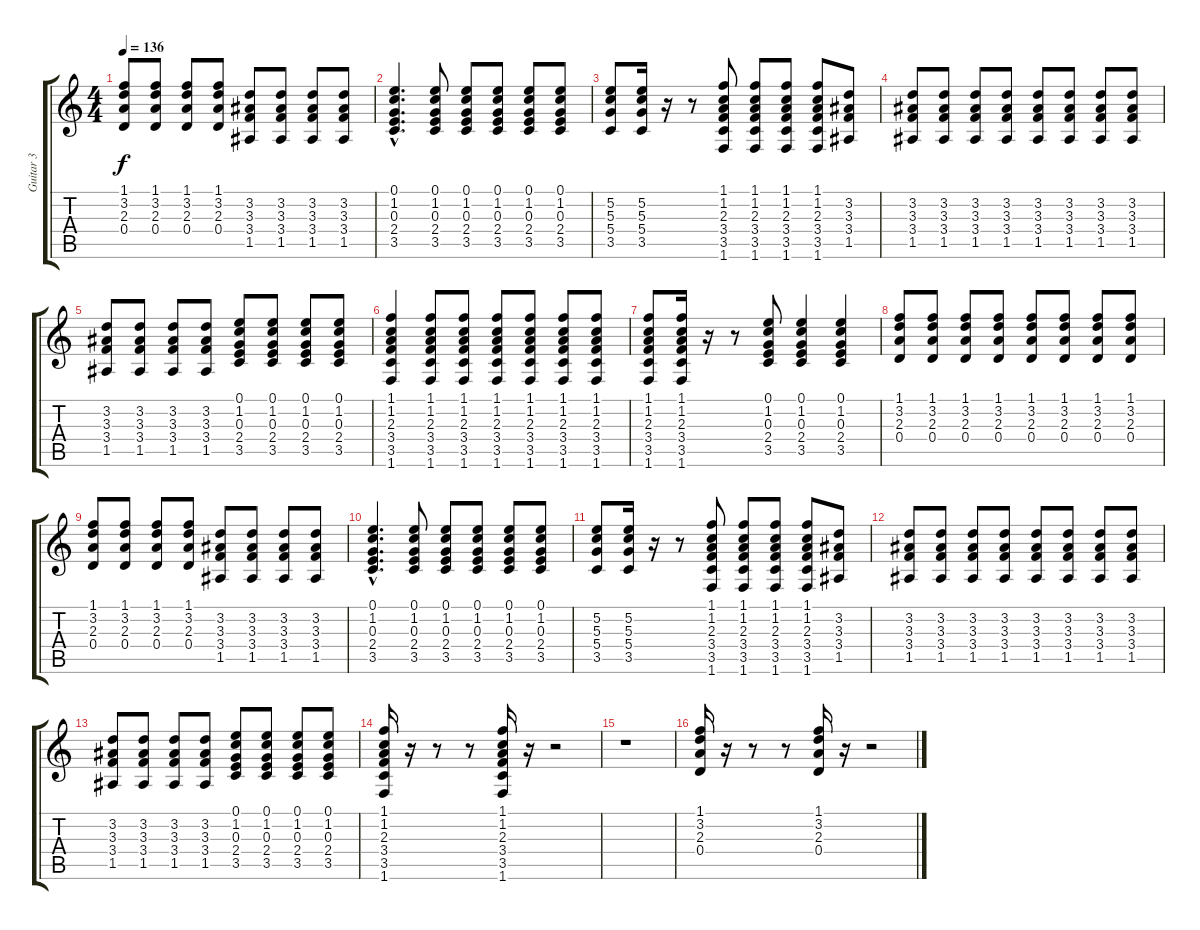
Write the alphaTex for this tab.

\track ("Guitar 3" "Guitar 3") {instrument acousticguitarsteel}
\staff {score tabs}
\tuning (E4 B3 G3 D3 A2 E2) {hide}
\ts (4 4)
\tempo 136
\clef g2
\ks c
(1.1 3.2 2.3 0.4).8{dy f} (1.1 3.2 2.3 0.4).8 (1.1 3.2 2.3 0.4).8 (1.1 3.2 2.3 0.4).8 (3.2 3.3 3.4 1.5).8 (3.2 3.3 3.4 1.5).8 (3.2 3.3 3.4 1.5).8 (3.2 3.3 3.4 1.5).8 |
(0.1{hac} 1.2{hac} 0.3{hac} 2.4{hac} 3.5{hac}).4{d} (0.1 1.2 0.3 2.4 3.5).8 (0.1 1.2 0.3 2.4 3.5).8 (0.1 1.2 0.3 2.4 3.5).8 (0.1 1.2 0.3 2.4 3.5).8 (0.1 1.2 0.3 2.4 3.5).8 |
(5.2 5.3 5.4 3.5).8 (5.2 5.3 5.4 3.5).16 r.16 r.8 (1.1 1.2 2.3 3.4 3.5 1.6).8 (1.1 1.2 2.3 3.4 3.5 1.6).8 (1.1 1.2 2.3 3.4 3.5 1.6).8 (1.1 1.2 2.3 3.4 3.5 1.6).8 (3.2 3.3 3.4 1.5).8 |
(3.2 3.3 3.4 1.5).8 (3.2 3.3 3.4 1.5).8 (3.2 3.3 3.4 1.5).8 (3.2 3.3 3.4 1.5).8 (3.2 3.3 3.4 1.5).8 (3.2 3.3 3.4 1.5).8 (3.2 3.3 3.4 1.5).8 (3.2 3.3 3.4 1.5).8 |
(3.2 3.3 3.4 1.5).8 (3.2 3.3 3.4 1.5).8 (3.2 3.3 3.4 1.5).8 (3.2 3.3 3.4 1.5).8 (0.1 1.2 0.3 2.4 3.5).8 (0.1 1.2 0.3 2.4 3.5).8 (0.1 1.2 0.3 2.4 3.5).8 (0.1 1.2 0.3 2.4 3.5).8 |
(1.1 1.2 2.3 3.4 3.5 1.6).4 (1.1 1.2 2.3 3.4 3.5 1.6).8 (1.1 1.2 2.3 3.4 3.5 1.6).8 (1.1 1.2 2.3 3.4 3.5 1.6).8 (1.1 1.2 2.3 3.4 3.5 1.6).8 (1.1 1.2 2.3 3.4 3.5 1.6).8 (1.1 1.2 2.3 3.4 3.5 1.6).8 |
(1.1 1.2 2.3 3.4 3.5 1.6).8 (1.1 1.2 2.3 3.4 3.5 1.6).16 r.16 r.8 (0.1 1.2 0.3 2.4 3.5).8 (0.1 1.2 0.3 2.4 3.5).4 (0.1 1.2 0.3 2.4 3.5).4 |
(1.1 3.2 2.3 0.4).8 (1.1 3.2 2.3 0.4).8 (1.1 3.2 2.3 0.4).8 (1.1 3.2 2.3 0.4).8 (1.1 3.2 2.3 0.4).8 (1.1 3.2 2.3 0.4).8 (1.1 3.2 2.3 0.4).8 (1.1 3.2 2.3 0.4).8 |
(1.1 3.2 2.3 0.4).8 (1.1 3.2 2.3 0.4).8 (1.1 3.2 2.3 0.4).8 (1.1 3.2 2.3 0.4).8 (3.2 3.3 3.4 1.5).8 (3.2 3.3 3.4 1.5).8 (3.2 3.3 3.4 1.5).8 (3.2 3.3 3.4 1.5).8 |
(0.1{hac} 1.2{hac} 0.3{hac} 2.4{hac} 3.5{hac}).4{d} (0.1 1.2 0.3 2.4 3.5).8 (0.1 1.2 0.3 2.4 3.5).8 (0.1 1.2 0.3 2.4 3.5).8 (0.1 1.2 0.3 2.4 3.5).8 (0.1 1.2 0.3 2.4 3.5).8 |
(5.2 5.3 5.4 3.5).8 (5.2 5.3 5.4 3.5).16 r.16 r.8 (1.1 1.2 2.3 3.4 3.5 1.6).8 (1.1 1.2 2.3 3.4 3.5 1.6).8 (1.1 1.2 2.3 3.4 3.5 1.6).8 (1.1 1.2 2.3 3.4 3.5 1.6).8 (3.2 3.3 3.4 1.5).8 |
(3.2 3.3 3.4 1.5).8 (3.2 3.3 3.4 1.5).8 (3.2 3.3 3.4 1.5).8 (3.2 3.3 3.4 1.5).8 (3.2 3.3 3.4 1.5).8 (3.2 3.3 3.4 1.5).8 (3.2 3.3 3.4 1.5).8 (3.2 3.3 3.4 1.5).8 |
(3.2 3.3 3.4 1.5).8 (3.2 3.3 3.4 1.5).8 (3.2 3.3 3.4 1.5).8 (3.2 3.3 3.4 1.5).8 (0.1 1.2 0.3 2.4 3.5).8 (0.1 1.2 0.3 2.4 3.5).8 (0.1 1.2 0.3 2.4 3.5).8 (0.1 1.2 0.3 2.4 3.5).8 |
(1.1 1.2 2.3 3.4 3.5 1.6).16 r.16 r.8 r.8 (1.1 1.2 2.3 3.4 3.5 1.6).16 r.16 r.2 |
r.1 |
(1.1 3.2 2.3 0.4).16 r.16 r.8 r.8 (1.1 3.2 2.3 0.4).16 r.16 r.2
